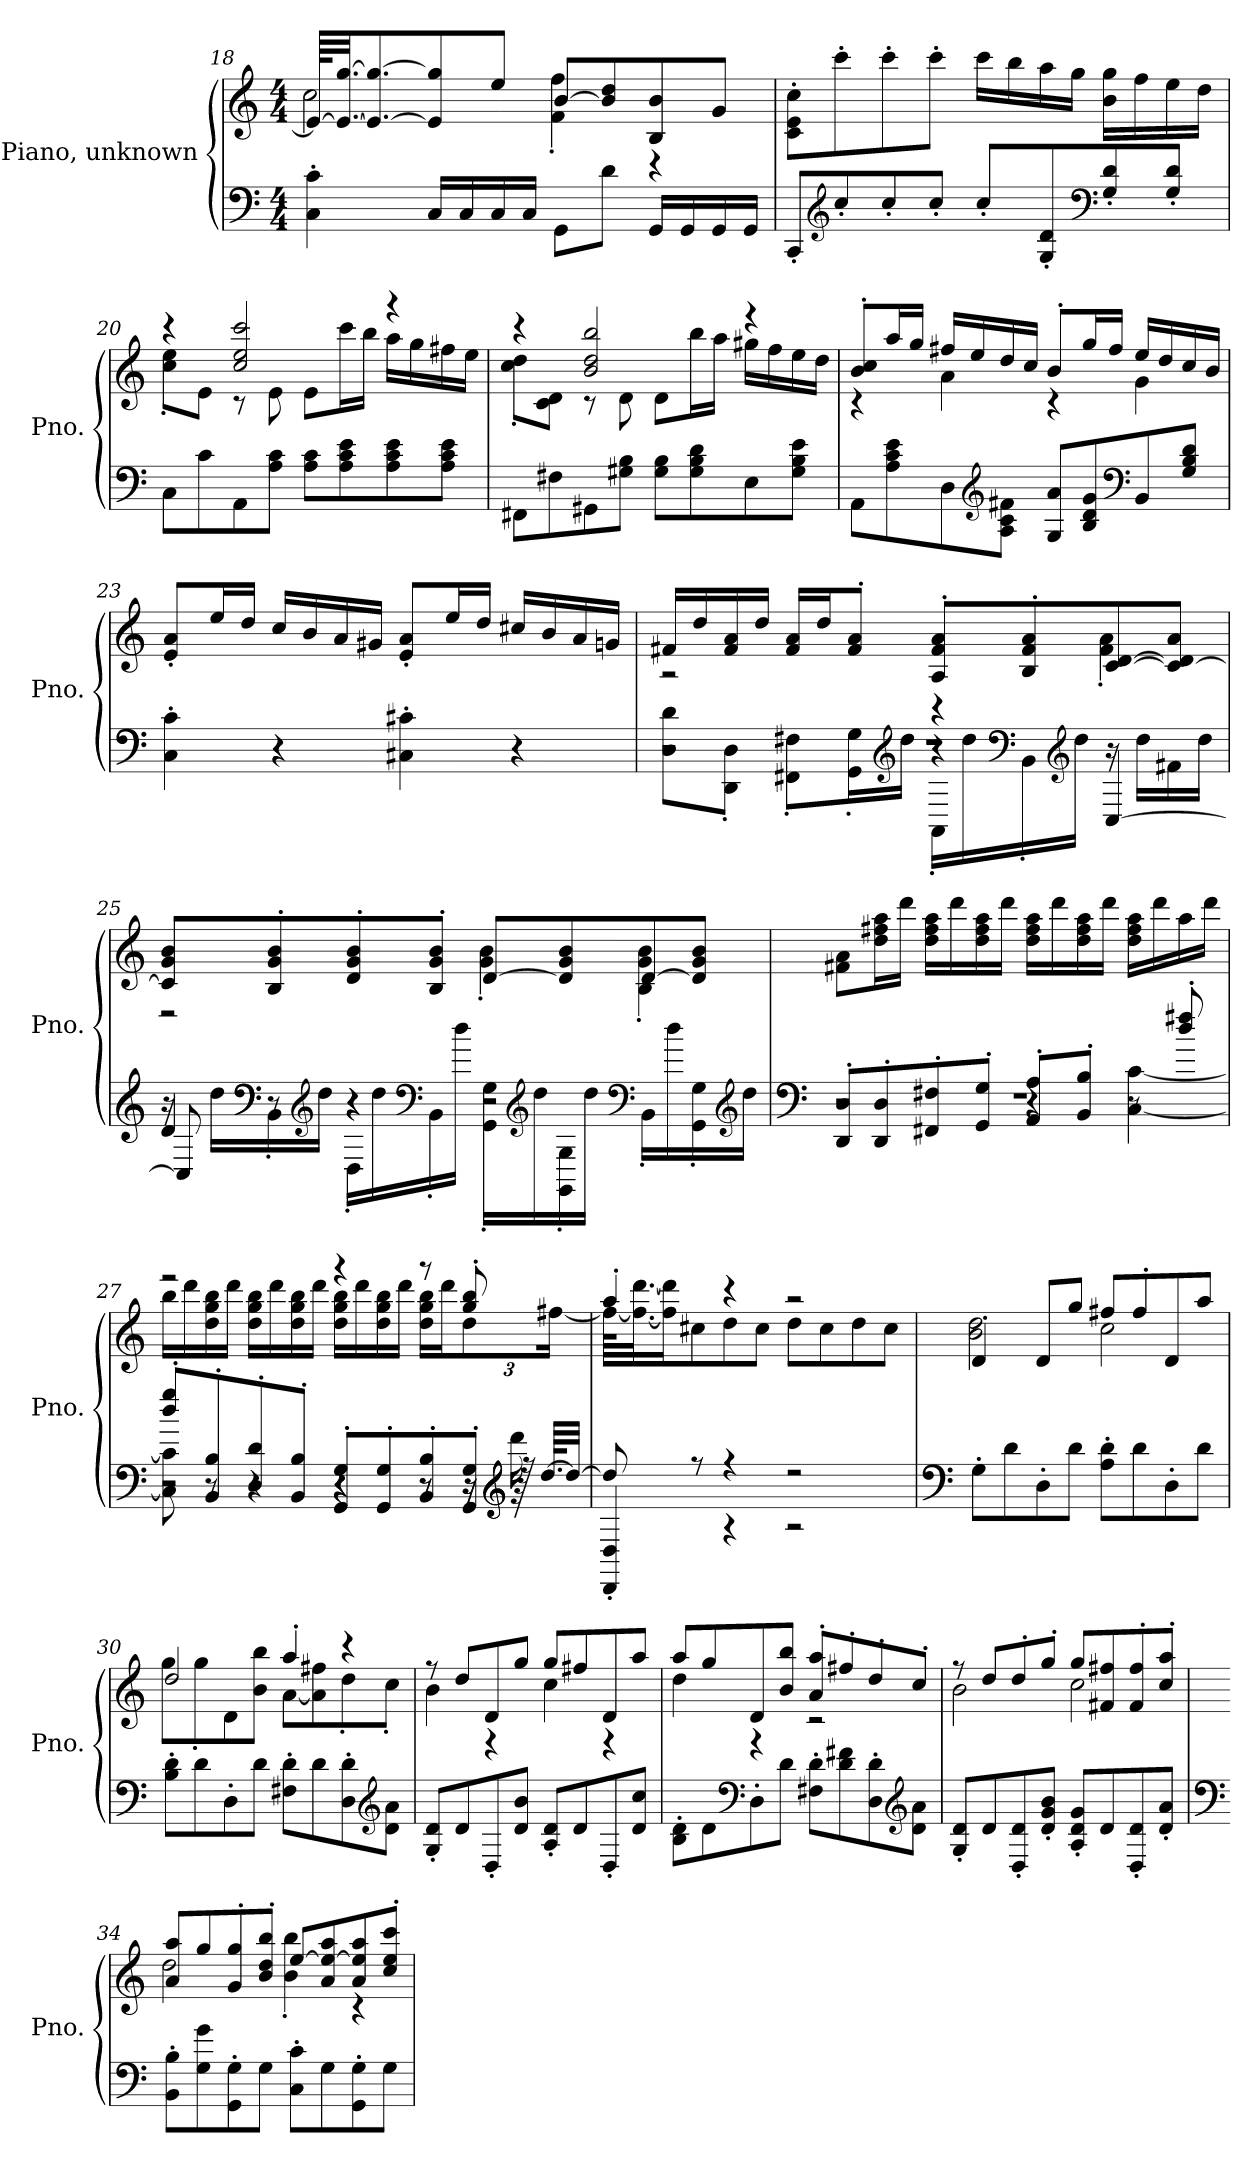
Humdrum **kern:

**kern	**kern
*part1	*part1
*staff2	*staff1
*I"Piano, unknown	*
*I'Pno.	*
*clefF4	*clefG2
*k[]	*k[]
*M4/4	*M4/4
=18	=18
*	*^
4C\' 4c\'	64e/KLLL_	2cc\
.	32.e/_ [32.gg/JJ	.
.	8.e/_ 8.gg/_	.
16C/LL	8e/] 8gg/]	.
16C/	.	.
16C/	8ee/J	.
16C/JJ	.	.
8GG\L	[8b/L	4f\' 4ff\'
8d\J	8b/] 8dd/	.
16GG/LL	8B/ 8b/	4r
16GG/	.	.
16GG/	8g/J	.
16GG/JJ	.	.
*	*v	*v
!!LO:PB:g=z
=19	=19
8CC'/L	8c\' 8e\' 8cc\'L
*clefG2	*
8cc'/	8ccc'\
8cc'/	8ccc'\
8cc'/J	8ccc'\J
8cc'/L	16ccc\LL
.	16bb\
8G/' 8d/'	16aa\
.	16gg\JJ
*clefF4	*
8G/' 8d/'	16b\ 16gg\LL
.	16ff\
8G/' 8d/'J	16ee\
.	16dd\JJ
=20	=20
*	*^
8C\L	4r	8cc\' 8ee\'L
8c\	.	8e\J
8AA\	2cc/ 2ee/ 2ccc/	8r
8A\ 8c\J	.	8e\
8A\ 8c\L	.	8e\L
8A\ 8c\ 8e\	.	16ccc\L
.	.	16bb\JJ
8A\ 8c\ 8e\	4r	16aa\LL
.	.	16gg\
8A\ 8c\ 8e\J	.	16ff#X\
.	.	16ee\JJ
=21	=21	=21
8FF#X\L	4r	8cc\' 8dd\'L
8F#X\	.	8c\ 8d\J
8GG#X\	2b/ 2dd/ 2bb/	8r
8G#X\ 8B\J	.	8d\
8G#\ 8B\L	.	8d\L
8G#\ 8B\ 8d\	.	16bb\L
.	.	16aa\JJ
8E\	4r	16gg#X\LL
.	.	16ff\
8G#\ 8B\ 8e\J	.	16ee\
.	.	16dd\JJ
!!LO:LB:g=z	!!
=22	=22	=22
8AA\L	8b/' 8cc/'L	4r
8A\ 8c\ 8e\	16aa/L	.
.	16gg/JJ	.
8D\	16ff#X/LL	4a\
.	16ee/	.
*clefG2	*	*
8A\ 8c\ 8f#X\J	16dd/	.
.	16cc/JJ	.
8G/ 8a/L	8b'/L	4r
8B/ 8d/ 8g/	16gg/L	.
.	16ff#/JJ	.
*clefF4	*	*
8BB/	16ee/LL	4g\
.	16dd/	.
8G/ 8B/ 8d/J	16cc/	.
.	16b/JJ	.
*	*v	*v
=23	=23
4C\' 4c\'	8e/' 8a/'L
.	16ee/L
.	16dd/JJ
4r	16cc/LL
.	16b/
.	16a/
.	16g#X/JJ
4C#X\' 4c#X\'	8e/' 8a/'L
.	16ee/L
.	16dd/JJ
4r	16cc#X/LL
.	16b/
.	16a/
.	16gn/JJ
!!LO:LB:g=z
=24	=24
*^	*^
*	*^	*	*
1r	8D\ 8d\L	2r	16f#X/LL	2r
.	.	.	16dd/	.
.	8DD\' 8D\'J	.	16f#/ 16a/	.
.	.	.	16dd/JJ	.
.	8FF#X\' 8F#X\'L	.	16f#/ 16a/LL	.
.	.	.	16dd/J	.
.	16GG\' 16G\'L	.	8f#/' 8a/'J	.
*clefG2	*	*	*	*
.	16dd\JJ	.	.	.
.	16AA'\LL	4r	8A/' 8f#/' 8a/'L	4r
.	16dd\	.	.	.
*clefF4	*	*	*	*
.	16BB'\	.	8B/' 8f#/' 8a/'	.
*clefG2	*	*	*	*
.	16dd\JJ	.	.	.
.	16r	[4C/	[8c/ [8d/	4f#\' 4a\'
.	16dd\LL	.	.	.
.	16f#X\	.	8c/_ 8d/] 8a/J	.
.	16dd\JJ	.	.	.
!!LO:LB:g=z	!!
=25	=25	=25	=25	=25
4d/	16r	8C/]	8c/] 8g/ 8b/L	2r
.	16dd\LL	.	.	.
*clefF4	*	*	*	*
.	16BB'\	8r	8B/' 8g/' 8b/'	.
*clefG2	*	*	*	*
.	16dd\JJ	.	.	.
4r	16D'\LL	4r	8d/' 8g/' 8b/'	.
.	16dd\	.	.	.
*clefF4	*	*	*	*
.	16BB'\	.	8B/' 8g/' 8b/'J	.
.	16dd\JJ	.	.	.
2r	16GG\' 16G\'LL	2r	[8d/L	4g\' 4b\'
*clefG2	*	*	*	*
.	16dd\	.	.	.
.	16GG\' 16G\'	.	8d/] 8g/ 8b/	.
.	16dd\JJ	.	.	.
*clefF4	*	*	*	*
.	16BB'\LL	.	[8d/	4B\' 4g\' 4b\'
.	16dd\	.	.	.
.	16GG\' 16G\'	.	8d/] 8g/ 8b/J	.
*clefG2	*	*	*	*
.	16dd\JJ	.	.	.
*	*	*	*v	*v
!!LO:LB:g=z
=26	=26	=26	=26
*clefF4	*	*	*
1r	2r	8DD/' 8D/'L	8f#X\ 8a\L
.	.	8DD/' 8D/'	16dd\ 16ff#X\ 16aa\L
.	.	.	16ddd\JJ
.	.	8FF#X/' 8F#X/'	16dd\ 16ff#\ 16aa\LL
.	.	.	16ddd\
.	.	8GG/' 8G/'J	16dd\ 16ff#\ 16aa\
.	.	.	16ddd\JJ
.	4r	8AA/' 8A/'L	16dd\ 16ff#\ 16aa\LL
.	.	.	16ddd\
.	.	8BB/' 8B/'J	16dd\ 16ff#\ 16aa\
.	.	.	16ddd\JJ
.	[4C\ [4c\	8r	16dd\ 16ff#\ 16aa\LL
.	.	.	16ddd\
.	.	8dd/' 8ff#X/'	16aa\
.	.	.	16ddd\JJ
!!LO:LB:g=z
=27	=27	=27	=27
*	*	*	*^
2r	8C\] 8c\]	8dd/' 8gg/'L	2r	16bb\LL
.	.	.	.	16ddd\
.	8r	8BB/' 8B/'	.	16dd\ 16gg\ 16bb\
.	.	.	.	16ddd\JJ
.	4r	8D/' 8d/'	.	16dd\ 16gg\ 16bb\LL
.	.	.	.	16ddd\
.	.	8BB/' 8B/'J	.	16dd\ 16gg\ 16bb\
.	.	.	.	16ddd\JJ
4r	4r	8GG/' 8G/'L	4r	16dd\ 16gg\ 16bb\LL
.	.	.	.	16ddd\
.	.	8GG/' 8G/'	.	16dd\ 16gg\ 16bb\
.	.	.	.	16ddd\JJ
8r	8r	8BB/' 8B/'	8r	16dd\ 16gg\ 16bb\LL
.	.	.	.	16ddd\J
*	*	*	*	*Xbrackettup
16r	16r	8GG/' 8G/'J	8gg/' 8bb/'	12dd\
*clefG2	*	*	*	*
128r	16ddd\	.	.	.
[64.dd/KLLL	.	.	.	.
.	.	.	.	[24ff#X\Jk
32dd/JJJ_	.	.	.	.
*	*v	*v	*	*
=28	=28	=28	=28
8dd/]	4DD/' 4D/'	4aa'/	64ff#\KLLL_
.	.	.	32.ff#\_ [32.ddd\J
.	.	.	16ff#\] 16ddd\]J
8r	.	.	8cc#X\
4r	4r	4r	8dd\
.	.	.	8cc#\J
2r	2r	2r	8dd\L
.	.	.	8cc#\
.	.	.	8dd\
.	.	.	8cc#\J
*v	*v	*	*
!!LO:PB:g=z	!!
=29	=29	=29
*clefF4	*	*
8G'\L	4d'/	2b\ 2dd\
8d\	.	.
8D'\	8d/L	.
8d\J	8gg/J	.
8A\' 8d\'L	8ff#X/L	2cc\
8d\	8ff#'/	.
8D'\	8d/	.
8d\J	8aa/J	.
=30	=30	=30
8B\' 8d\'L	2dd/	8gg\L
8d\	.	8gg'\
8D'\	.	8d\
8d\J	.	8b\ 8bb\J
8F#X\' 8d\'L	4aa'/	[8a\L
8d\	.	8a\] 8ff#X\
8D\' 8d\'	4r	8dd'\
*clefG2	*	*
8d\ 8a\J	.	8cc'\J
=31	=31	=31
8G/' 8d/'L	8r	4b\
8d/	8dd/L	.
8D'/	8d/	4r
8d/ 8b/J	8gg/J	.
8A/' 8d/'L	8gg/L	4cc\
8d/	8ff#X/	.
8D'/	8d/	4r
8d/ 8cc/J	8aa/J	.
!!LO:LB:g=z	!!
=32	=32	=32
8B\' 8d\'L	8aa/L	4dd\
8d\	8gg/	.
*clefF4	*	*
8D'\	8d/	4r
8d\J	8b/ 8bb/J	.
8F#X\' 8d\'L	8a/' 8aa/'L	2r
8d\ 8f#X\	8ff#X'/	.
8D\' 8d\'	8dd'/	.
*clefG2	*	*
8d\ 8a\J	8cc'/J	.
=33	=33	=33
8G/' 8d/'L	8r	2b\
8d/	8dd/L	.
8D/' 8d/'	8dd'/	.
8d/' 8g/' 8b/'J	8gg'/J	.
8A/' 8d/' 8g/'L	8gg/L	2cc\
8d/	8f#X/ 8ff#X/	.
8D/' 8d/'	8f#/' 8ff#/'	.
8d/' 8a/'J	8cc/' 8aa/'J	.
=34	=34	=34
*clefF4	*	*
8BB\' 8B\'L	8a/ 8aa/L	2dd\
8G\ 8g\	8gg/	.
8GG\' 8G\'	8g/' 8gg/'	.
8G\J	8b/' 8dd/' 8bb/'J	.
8C\' 8c\'L	[8ee/L	4b\' 4bb\'
8G\	8a/ 8ee/_ 8aa/	.
8GG\' 8G\'	8a/ 8ee/] 8aa/	4r
8G\J	8cc/' 8ee/' 8ccc/'J	.
*	*v	*v
=	=
*-	*-
